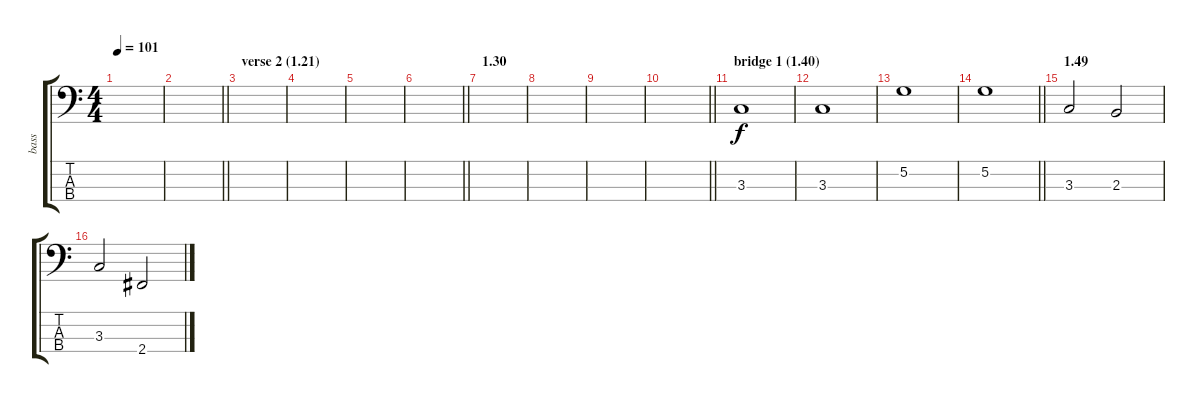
\track ("bass" "bass") {instrument electricbassfinger}
\staff {score tabs}
\tuning (G2 D2 A1 E1) {hide}
\ts (4 4)
\tempo 101
\clef f4
\ks c
|
\barLineRight lightlight
|
\section ("" "verse 2 (1.21)")
|
|
|
\barLineRight lightlight
|
\section ("" "1.30")
|
|
|
\barLineRight lightlight
|
\section ("" "bridge 1 (1.40)")
3.3.1 |
3.3.1 |
5.2.1 |
\barLineRight lightlight
5.2.1 |
\section ("" "1.49")
3.3.2 2.3.2 |
3.3.2 2.4.2
